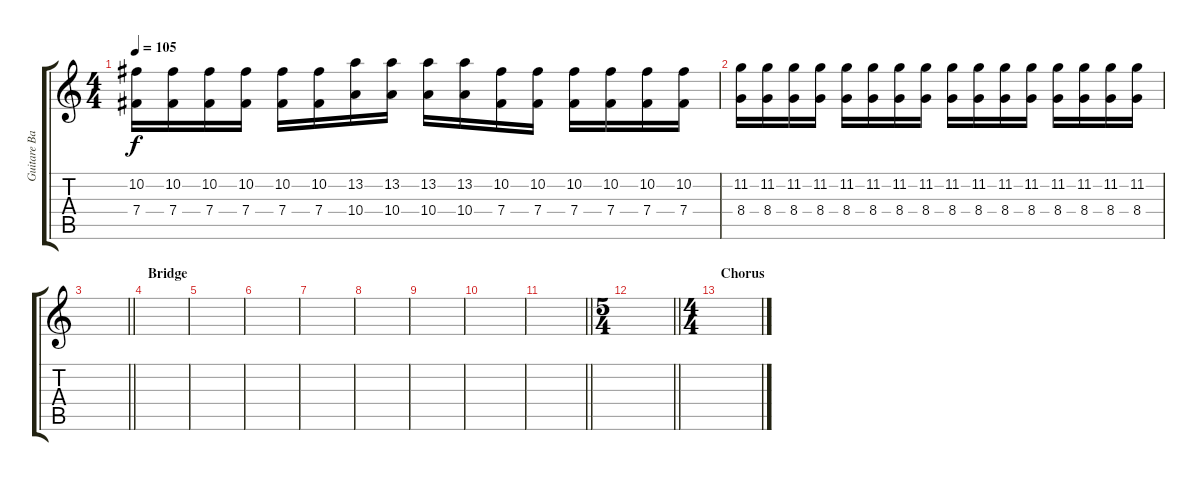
\track ("Guitare Background" "Guitare Ba") {instrument distortionguitar}
\staff {score tabs}
\tuning (Db4 Ab3 E3 B2 Gb2 B1) {hide}
\ts (4 4)
\tempo 105
\clef g2
\ks c
(10.2 7.4).16{dy f} (10.2 7.4).16 (10.2 7.4).16 (10.2 7.4).16 (10.2 7.4).16 (10.2 7.4).16 (13.2 10.4).16 (13.2 10.4).16 (13.2 10.4).16 (13.2 10.4).16 (10.2 7.4).16 (10.2 7.4).16 (10.2 7.4).16 (10.2 7.4).16 (10.2 7.4).16 (10.2 7.4).16 |
(11.2 8.4).16 (11.2 8.4).16 (11.2 8.4).16 (11.2 8.4).16 (11.2 8.4).16 (11.2 8.4).16 (11.2 8.4).16 (11.2 8.4).16 (11.2 8.4).16 (11.2 8.4).16 (11.2 8.4).16 (11.2 8.4).16 (11.2 8.4).16 (11.2 8.4).16 (11.2 8.4).16 (11.2 8.4).16 |
\barLineRight lightlight
|
\section ("" "Bridge")
|
|
|
|
|
|
|
\barLineRight lightlight
|
\ts (5 4)
\barLineRight lightlight
|
\ts (4 4)
\section ("" "Chorus")
